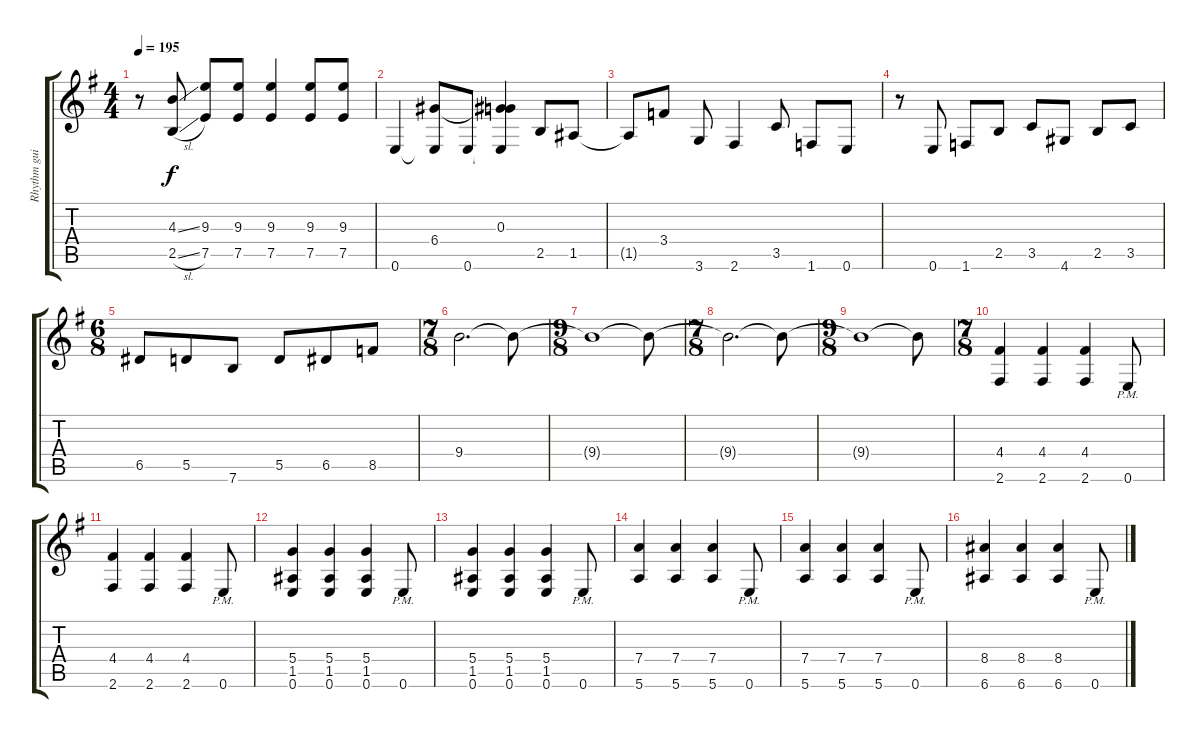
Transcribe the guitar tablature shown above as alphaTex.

\track ("Rhythm guitar 2" "Rhythm gui") {instrument distortionguitar}
\staff {score tabs}
\tuning (E4 B3 G3 D3 A2 E2) {hide}
\ts (4 4)
\tempo 195
\clef g2
\ks eminor
r.8{dy f} (4.3{ss} 2.5{sl}).8 (9.3 7.5).8 (9.3 7.5).8 (9.3 7.5).4 (9.3 7.5).8 (9.3 7.5).8 |
0.6.4 (6.4 0.6{t}).8 0.6.8 (0.3 6.4{t} 0.6{t}).4 2.5.8 1.5.8 |
1.5{t}.8 3.4.8 3.6.8 2.6.4 3.5.8 1.6.8 0.6.8 |
r.8 0.6.8 1.6.8 2.5.8 3.5.8 4.6.8 2.5.8 3.5.8 |
\ts (6 8)
6.5.8 5.5.8 7.6.8 5.5.8 6.5.8 8.5.8 |
\ts (7 8)
9.4.2{d} 9.4{t}.8 |
\ts (9 8)
9.4{t}.1 9.4{t}.8 |
\ts (7 8)
9.4{t}.2{d} 9.4{t}.8 |
\ts (9 8)
9.4{t}.1 9.4{t}.8 |
\ts (7 8)
(4.4 2.6).4 (4.4 2.6).4 (4.4 2.6).4 0.6{pm}.8 |
(4.4 2.6).4 (4.4 2.6).4 (4.4 2.6).4 0.6{pm}.8 |
(5.4 1.5 0.6).4 (5.4 1.5 0.6).4 (5.4 1.5 0.6).4 0.6{pm}.8 |
(5.4 1.5 0.6).4 (5.4 1.5 0.6).4 (5.4 1.5 0.6).4 0.6{pm}.8 |
(7.4 5.6).4 (7.4 5.6).4 (7.4 5.6).4 0.6{pm}.8 |
(7.4 5.6).4 (7.4 5.6).4 (7.4 5.6).4 0.6{pm}.8 |
(8.4 6.6).4 (8.4 6.6).4 (8.4 6.6).4 0.6{pm}.8
